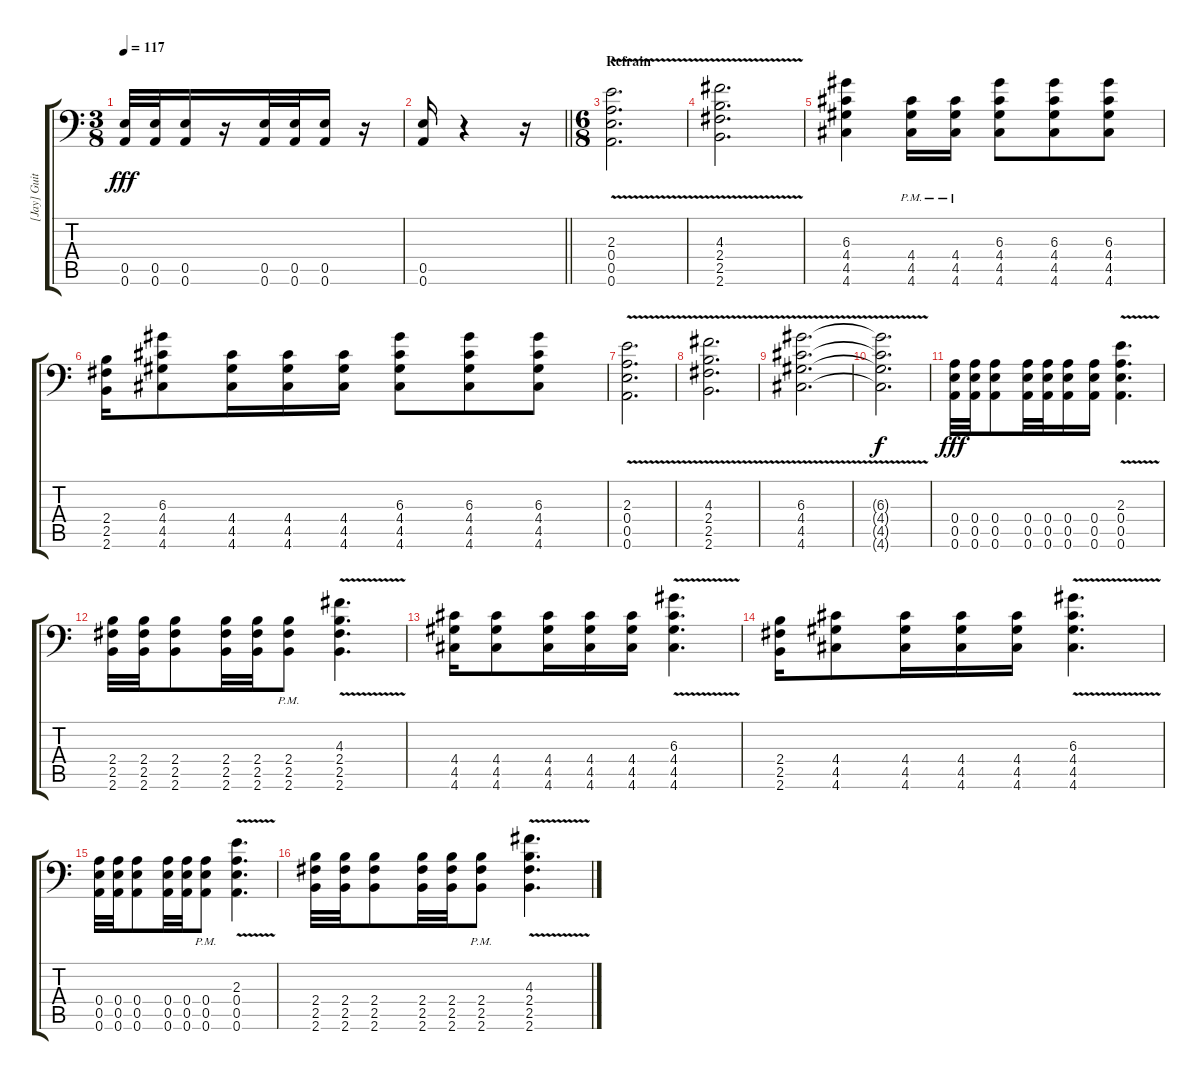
\track ("[Jay] Guitar #1" "[Jay] Guit") {instrument distortionguitar}
\staff {score tabs}
\tuning (B3 Gb3 D3 A2 E2 A1) {hide}
\ts (3 8)
\tempo 117
\clef f4
\ks c
(0.5 0.6).32{dy fff} (0.5 0.6).32 (0.5 0.6).16 r.16 (0.5 0.6).32 (0.5 0.6).32 (0.5 0.6).16 r.16 |
\barLineRight lightlight
(0.5 0.6).16 r.4 r.16 |
\ts (6 8)
\section ("" "Refrain ")
(2.3{v} 0.4 0.5 0.6).2{d volume 13} |
(4.3{v} 2.4 2.5 2.6).2{d} |
(6.3 4.4 4.5 4.6).4 (4.4{pm} 4.5{pm} 4.6{pm}).16 (4.4{pm} 4.5{pm} 4.6{pm}).16 (6.3 4.4 4.5 4.6).8 (6.3 4.4 4.5 4.6).8 (6.3 4.4 4.5 4.6).8 |
(2.4 2.5 2.6).16 (6.3 4.4 4.5 4.6).8 (4.4 4.5 4.6).16 (4.4 4.5 4.6).16 (4.4 4.5 4.6).16 (6.3 4.4 4.5 4.6).8 (6.3 4.4 4.5 4.6).8 (6.3 4.4 4.5 4.6).8 |
(2.3{v} 0.4 0.5 0.6).2{d} |
(4.3{v} 2.4 2.5 2.6).2{d} |
(6.3{v} 4.4 4.5 4.6).2{d} |
(6.3{t} 4.4{t} 4.5{t} 4.6{t}).2{d dy f} |
(0.4 0.5 0.6).32{dy fff} (0.4 0.5 0.6).32 (0.4 0.5 0.6).8 (0.4 0.5 0.6).32 (0.4 0.5 0.6).32 (0.4 0.5 0.6).16 (0.4 0.5 0.6).16 (2.3{v} 0.4 0.5 0.6).4{d} |
(2.4 2.5 2.6).32 (2.4 2.5 2.6).32 (2.4 2.5 2.6).8 (2.4 2.5 2.6).32 (2.4 2.5 2.6).32 (2.4{pm} 2.5{pm} 2.6{pm}).8 (4.3{v} 2.4 2.5 2.6).4{d} |
(4.4 4.5 4.6).16 (4.4 4.5 4.6).8 (4.4 4.5 4.6).16 (4.4 4.5 4.6).16 (4.4 4.5 4.6).16 (6.3{v} 4.4 4.5 4.6).4{d} |
(2.4 2.5 2.6).16 (4.4 4.5 4.6).8 (4.4 4.5 4.6).16 (4.4 4.5 4.6).16 (4.4 4.5 4.6).16 (6.3{v} 4.4 4.5 4.6).4{d} |
(0.4 0.5 0.6).32 (0.4 0.5 0.6).32 (0.4 0.5 0.6).8 (0.4 0.5 0.6).32 (0.4 0.5 0.6).32 (0.4{pm} 0.5{pm} 0.6{pm}).8 (2.3{v} 0.4 0.5 0.6).4{d} |
(2.4 2.5 2.6).32 (2.4 2.5 2.6).32 (2.4 2.5 2.6).8 (2.4 2.5 2.6).32 (2.4 2.5 2.6).32 (2.4{pm} 2.5{pm} 2.6{pm}).8 (4.3{v} 2.4 2.5 2.6).4{d}
